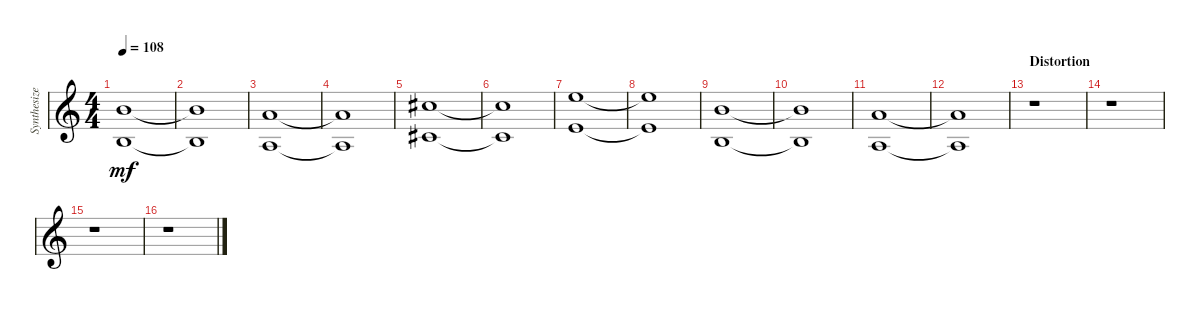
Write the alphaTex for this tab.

\track ("Synthesizer" "Synthesize") {instrument synthbass1}
\staff {score}
\tuning (E4 B3 G3 D3 A2 E2 B1) {hide}
\ts (4 4)
\tempo 108
\clef g2
\ks c
(0.2 2.5).1{dy mf} |
(0.2{t} 2.5{t}).1 |
(2.3 0.5).1 |
(2.3{t} 0.5{t}).1 |
(2.2 4.5).1 |
(2.2{t} 4.5{t}).1 |
(0.1 2.4).1 |
(0.1{t} 2.4{t}).1 |
(0.2 2.5).1 |
(0.2{t} 2.5{t}).1 |
(2.3 0.5).1 |
(2.3{t} 0.5{t}).1 |
\section ("" "Distortion")
r.1 |
r.1 |
r.1 |
r.1
